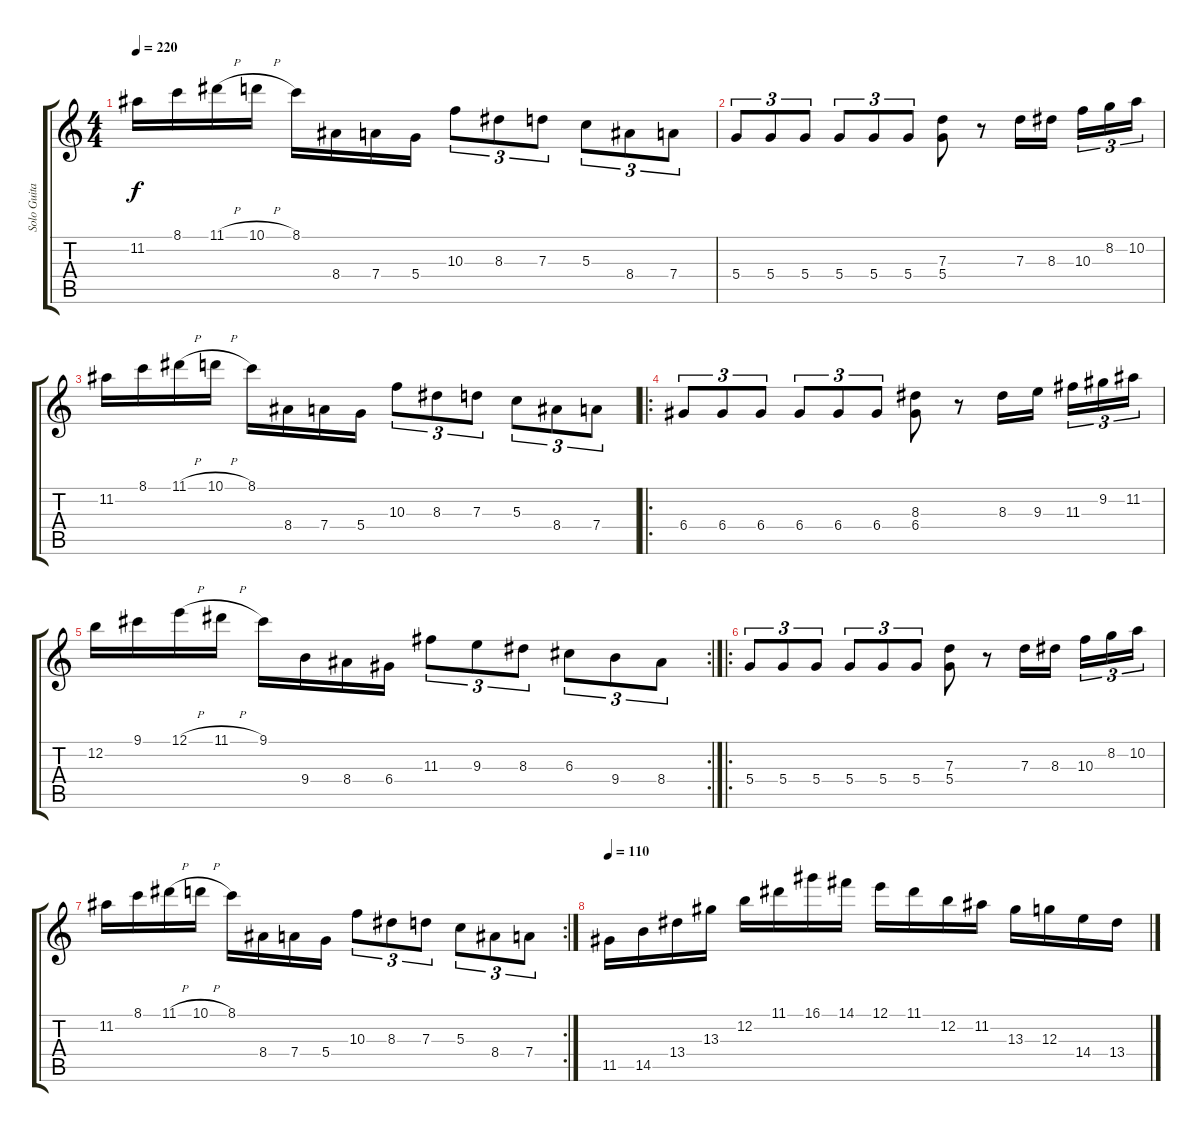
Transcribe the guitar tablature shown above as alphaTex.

\track ("Solo Guitar" "Solo Guita") {instrument distortionguitar}
\staff {score tabs}
\tuning (E4 B3 G3 D3 A2 E2) {hide}
\ts (4 4)
\tempo 220
\clef g2
\ks c
11.2.16{dy f} 8.1.16 11.1{h}.16 10.1{h}.16 8.1.16 8.4.16 7.4.16 5.4.16 10.3.8{tu (3 2)} 8.3.8{tu (3 2)} 7.3.8{tu (3 2)} 5.3.8{tu (3 2)} 8.4.8{tu (3 2)} 7.4.8{tu (3 2)} |
5.4.8{tu (3 2)} 5.4.8{tu (3 2)} 5.4.8{tu (3 2)} 5.4.8{tu (3 2)} 5.4.8{tu (3 2)} 5.4.8{tu (3 2)} (7.3 5.4).8 r.8 7.3.16 8.3.16 10.3.16{tu (3 2)} 8.2.16{tu (3 2)} 10.2.16{tu (3 2)} |
11.2.16 8.1.16 11.1{h}.16 10.1{h}.16 8.1.16 8.4.16 7.4.16 5.4.16 10.3.8{tu (3 2)} 8.3.8{tu (3 2)} 7.3.8{tu (3 2)} 5.3.8{tu (3 2)} 8.4.8{tu (3 2)} 7.4.8{tu (3 2)} |
\ro
6.4.8{tu (3 2)} 6.4.8{tu (3 2)} 6.4.8{tu (3 2)} 6.4.8{tu (3 2)} 6.4.8{tu (3 2)} 6.4.8{tu (3 2)} (8.3 6.4).8 r.8 8.3.16 9.3.16 11.3.16{tu (3 2)} 9.2.16{tu (3 2)} 11.2.16{tu (3 2)} |
\rc 2
12.2.16 9.1.16 12.1{h}.16 11.1{h}.16 9.1.16 9.4.16 8.4.16 6.4.16 11.3.8{tu (3 2)} 9.3.8{tu (3 2)} 8.3.8{tu (3 2)} 6.3.8{tu (3 2)} 9.4.8{tu (3 2)} 8.4.8{tu (3 2)} |
\ro
5.4.8{tu (3 2)} 5.4.8{tu (3 2)} 5.4.8{tu (3 2)} 5.4.8{tu (3 2)} 5.4.8{tu (3 2)} 5.4.8{tu (3 2)} (7.3 5.4).8 r.8 7.3.16 8.3.16 10.3.16{tu (3 2)} 8.2.16{tu (3 2)} 10.2.16{tu (3 2)} |
\rc 2
11.2.16 8.1.16 11.1{h}.16 10.1{h}.16 8.1.16 8.4.16 7.4.16 5.4.16 10.3.8{tu (3 2)} 8.3.8{tu (3 2)} 7.3.8{tu (3 2)} 5.3.8{tu (3 2)} 8.4.8{tu (3 2)} 7.4.8{tu (3 2)} |
\tempo 110
11.5.16 14.5.16 13.4.16 13.3.16 12.2.16 11.1.16 16.1.16 14.1.16 12.1.16 11.1.16 12.2.16 11.2.16 13.3.16 12.3.16 14.4.16 13.4.16
